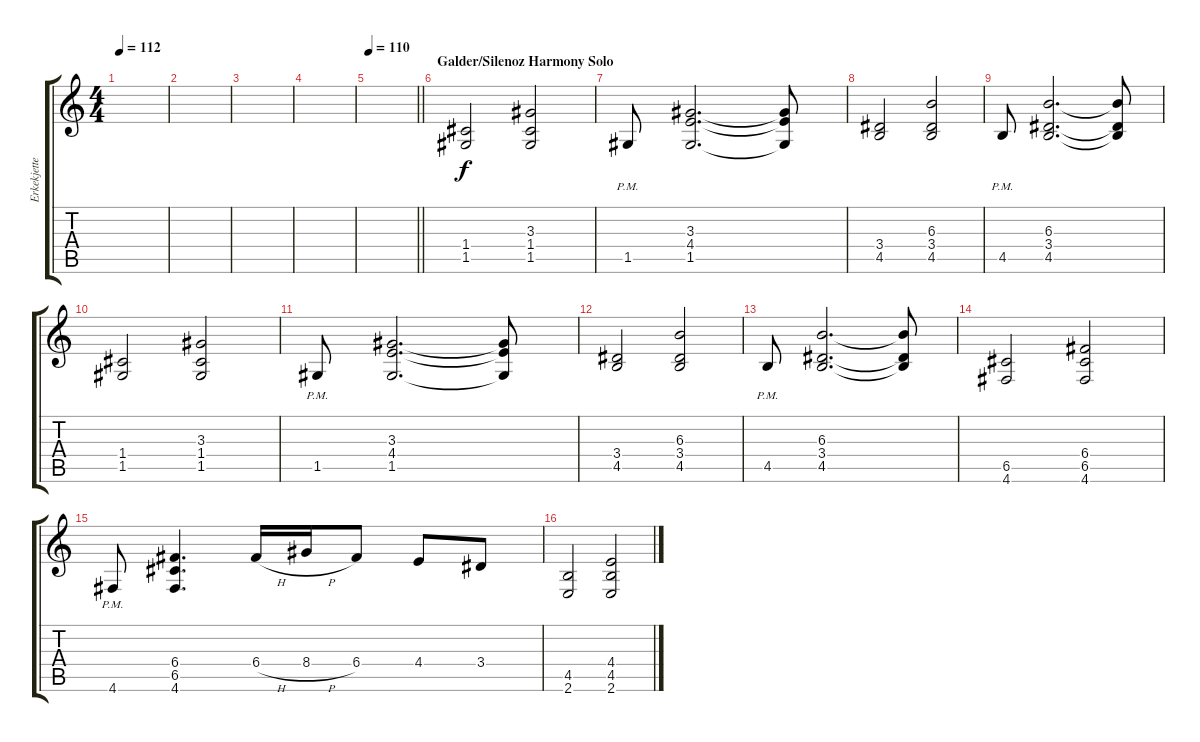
\track ("Erkekjetter Silenoz - Studio Overdub" "Erkekjette") {instrument distortionguitar}
\staff {score tabs}
\tuning (D4 A3 F3 C3 G2 D2) {hide}
\ts (4 4)
\tempo 112
\clef g2
\ks c
|
|
|
|
\tempo 110
\barLineRight lightlight
|
\section ("" "Galder/Silenoz Harmony Solo")
(1.4 1.5).2 (3.3 1.4 1.5).2 |
1.5{pm}.8 (3.3 4.4 1.5).2{d} (3.3{t} 4.4{t} 1.5{t}).8 |
(3.4 4.5).2 (6.3 3.4 4.5).2 |
4.5{pm}.8 (6.3 3.4 4.5).2{d} (6.3{t} 3.4{t} 4.5{t}).8 |
(1.4 1.5).2 (3.3 1.4 1.5).2 |
1.5{pm}.8 (3.3 4.4 1.5).2{d} (3.3{t} 4.4{t} 1.5{t}).8 |
(3.4 4.5).2 (6.3 3.4 4.5).2 |
4.5{pm}.8 (6.3 3.4 4.5).2{d} (6.3{t} 3.4{t} 4.5{t}).8 |
(6.5 4.6).2 (6.4 6.5 4.6).2 |
4.6{pm}.8 (6.4 6.5 4.6).4{d} 6.4{h}.16 8.4{h}.16 6.4.8 4.4.8 3.4.8 |
(4.5 2.6).2 (4.4 4.5 2.6).2
